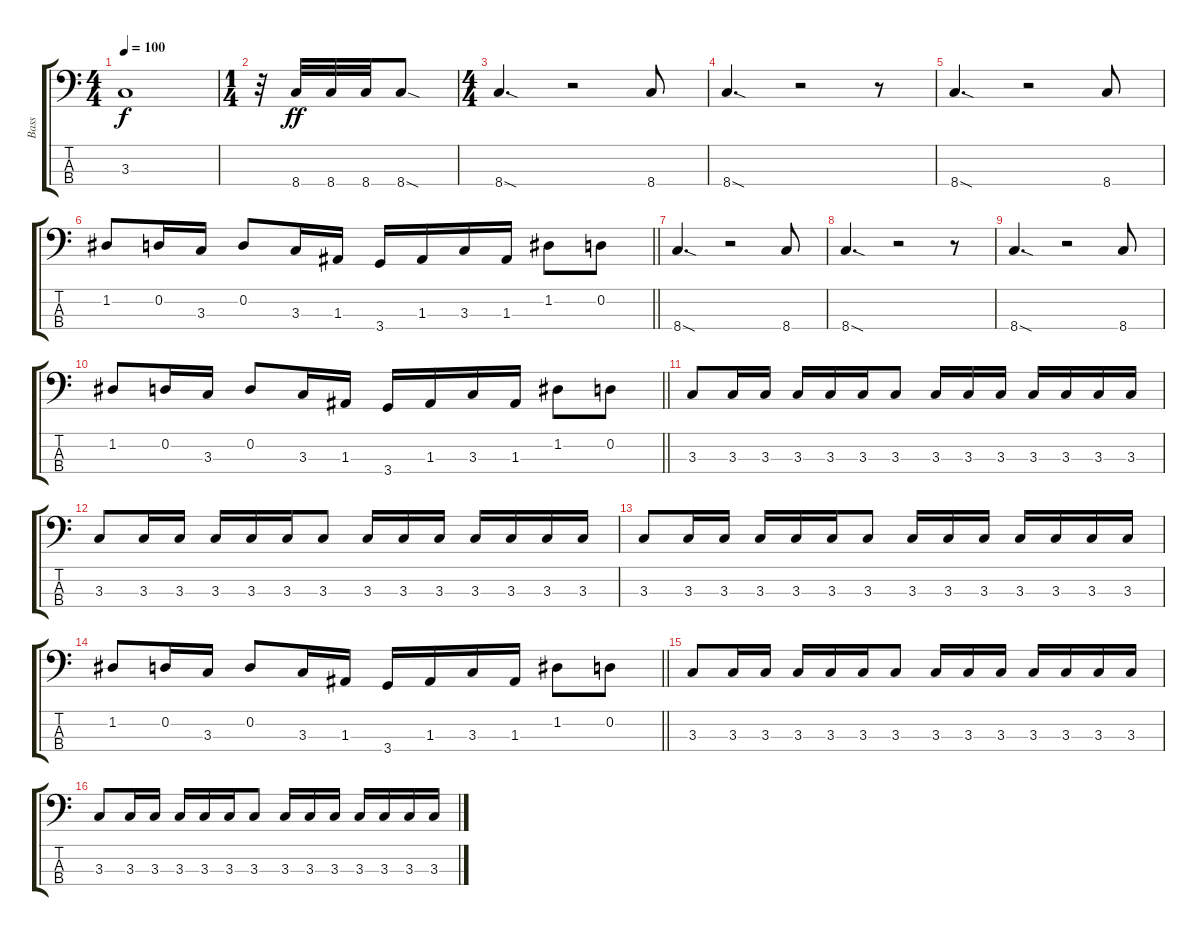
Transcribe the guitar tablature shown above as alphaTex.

\track ("Bass" "Bass") {instrument electricbasspick}
\staff {score tabs}
\tuning (G2 D2 A1 E1) {hide}
\ts (4 4)
\tempo 100
\clef f4
\ks c
3.3.1{dy f} |
\ts (1 4)
r.32 8.4.32{dy ff} 8.4.32 8.4.32 8.4{sod}.8 |
\ts (4 4)
8.4{sod}.4{d} r.2 8.4.8 |
8.4{sod}.4{d} r.2 r.8 |
8.4{sod}.4{d} r.2 8.4.8 |
\barLineRight lightlight
1.2.8 0.2.16 3.3.16 0.2.8 3.3.16 1.3.16 3.4.16 1.3.16 3.3.16 1.3.16 1.2.8 0.2.8 |
8.4{sod}.4{d} r.2 8.4.8 |
8.4{sod}.4{d} r.2 r.8 |
8.4{sod}.4{d} r.2 8.4.8 |
\barLineRight lightlight
1.2.8 0.2.16 3.3.16 0.2.8 3.3.16 1.3.16 3.4.16 1.3.16 3.3.16 1.3.16 1.2.8 0.2.8 |
3.3.8 3.3.16 3.3.16 3.3.16 3.3.16 3.3.16 3.3.8 3.3.16 3.3.16 3.3.16 3.3.16 3.3.16 3.3.16 3.3.16 |
3.3.8 3.3.16 3.3.16 3.3.16 3.3.16 3.3.16 3.3.8 3.3.16 3.3.16 3.3.16 3.3.16 3.3.16 3.3.16 3.3.16 |
3.3.8 3.3.16 3.3.16 3.3.16 3.3.16 3.3.16 3.3.8 3.3.16 3.3.16 3.3.16 3.3.16 3.3.16 3.3.16 3.3.16 |
\barLineRight lightlight
1.2.8 0.2.16 3.3.16 0.2.8 3.3.16 1.3.16 3.4.16 1.3.16 3.3.16 1.3.16 1.2.8 0.2.8 |
3.3.8 3.3.16 3.3.16 3.3.16 3.3.16 3.3.16 3.3.8 3.3.16 3.3.16 3.3.16 3.3.16 3.3.16 3.3.16 3.3.16 |
3.3.8 3.3.16 3.3.16 3.3.16 3.3.16 3.3.16 3.3.8 3.3.16 3.3.16 3.3.16 3.3.16 3.3.16 3.3.16 3.3.16
